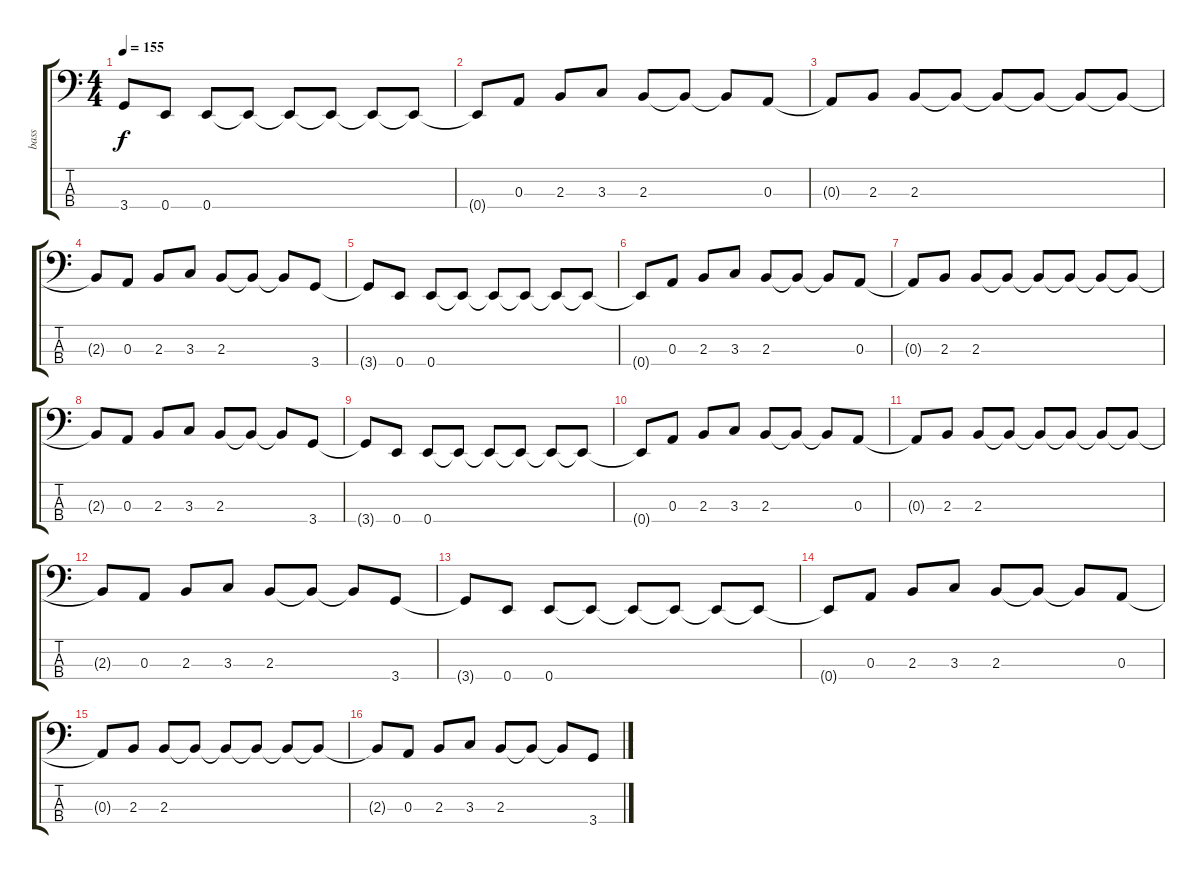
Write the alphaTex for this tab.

\track ("bass" "bass") {instrument electricbassfinger}
\staff {score tabs}
\tuning (G2 D2 A1 E1) {hide}
\ts (4 4)
\tempo 155
\clef f4
\ks c
3.4{t}.8{dy f} 0.4.8 0.4.8 0.4{t}.8 0.4{t}.8 0.4{t}.8 0.4{t}.8 0.4{t}.8 |
0.4{t}.8 0.3.8 2.3.8 3.3.8 2.3.8 2.3{t}.8 2.3{t}.8 0.3.8 |
0.3{t}.8 2.3.8 2.3.8 2.3{t}.8 2.3{t}.8 2.3{t}.8 2.3{t}.8 2.3{t}.8 |
2.3{t}.8 0.3.8 2.3.8 3.3.8 2.3.8 2.3{t}.8 2.3{t}.8 3.4.8 |
3.4{t}.8 0.4.8 0.4.8 0.4{t}.8 0.4{t}.8 0.4{t}.8 0.4{t}.8 0.4{t}.8 |
0.4{t}.8 0.3.8 2.3.8 3.3.8 2.3.8 2.3{t}.8 2.3{t}.8 0.3.8 |
0.3{t}.8 2.3.8 2.3.8 2.3{t}.8 2.3{t}.8 2.3{t}.8 2.3{t}.8 2.3{t}.8 |
2.3{t}.8 0.3.8 2.3.8 3.3.8 2.3.8 2.3{t}.8 2.3{t}.8 3.4.8 |
3.4{t}.8 0.4.8 0.4.8 0.4{t}.8 0.4{t}.8 0.4{t}.8 0.4{t}.8 0.4{t}.8 |
0.4{t}.8 0.3.8 2.3.8 3.3.8 2.3.8 2.3{t}.8 2.3{t}.8 0.3.8 |
0.3{t}.8 2.3.8 2.3.8 2.3{t}.8 2.3{t}.8 2.3{t}.8 2.3{t}.8 2.3{t}.8 |
2.3{t}.8 0.3.8 2.3.8 3.3.8 2.3.8 2.3{t}.8 2.3{t}.8 3.4.8 |
3.4{t}.8 0.4.8 0.4.8 0.4{t}.8 0.4{t}.8 0.4{t}.8 0.4{t}.8 0.4{t}.8 |
0.4{t}.8 0.3.8 2.3.8 3.3.8 2.3.8 2.3{t}.8 2.3{t}.8 0.3.8 |
0.3{t}.8 2.3.8 2.3.8 2.3{t}.8 2.3{t}.8 2.3{t}.8 2.3{t}.8 2.3{t}.8 |
2.3{t}.8 0.3.8 2.3.8 3.3.8 2.3.8 2.3{t}.8 2.3{t}.8 3.4.8
